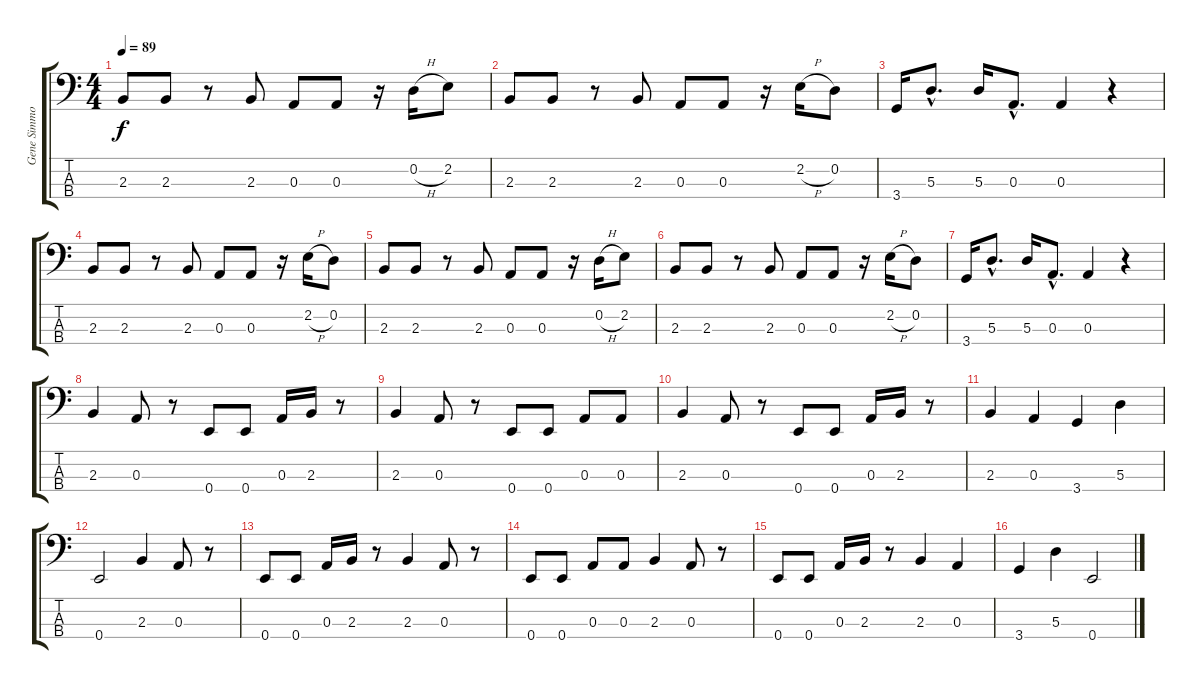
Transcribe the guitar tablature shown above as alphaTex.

\track ("Gene Simmons (The Demon)" "Gene Simmo") {instrument electricbasspick}
\staff {score tabs}
\tuning (G2 D2 A1 E1) {hide}
\ts (4 4)
\tempo 89
\clef f4
\ks c
2.3.8{dy f} 2.3.8 r.8 2.3.8 0.3.8 0.3.8 r.16 0.2{h}.16 2.2.8 |
2.3.8 2.3.8 r.8 2.3.8 0.3.8 0.3.8 r.16 2.2{h}.16 0.2.8 |
3.4.16 5.3{hac}.8{d} 5.3.16 0.3{hac}.8{d} 0.3.4 r.4 |
2.3.8 2.3.8 r.8 2.3.8 0.3.8 0.3.8 r.16 2.2{h}.16 0.2.8 |
2.3.8 2.3.8 r.8 2.3.8 0.3.8 0.3.8 r.16 0.2{h}.16 2.2.8 |
2.3.8 2.3.8 r.8 2.3.8 0.3.8 0.3.8 r.16 2.2{h}.16 0.2.8 |
3.4.16 5.3{hac}.8{d} 5.3.16 0.3{hac}.8{d} 0.3.4 r.4 |
2.3.4 0.3.8 r.8 0.4.8 0.4.8 0.3.16 2.3.16 r.8 |
2.3.4 0.3.8 r.8 0.4.8 0.4.8 0.3.8 0.3.8 |
2.3.4 0.3.8 r.8 0.4.8 0.4.8 0.3.16 2.3.16 r.8 |
2.3.4 0.3.4 3.4.4 5.3.4 |
0.4.2 2.3.4 0.3.8 r.8 |
0.4.8 0.4.8 0.3.16 2.3.16 r.8 2.3.4 0.3.8 r.8 |
0.4.8 0.4.8 0.3.8 0.3.8 2.3.4 0.3.8 r.8 |
0.4.8 0.4.8 0.3.16 2.3.16 r.8 2.3.4 0.3.4 |
3.4.4 5.3.4 0.4.2
